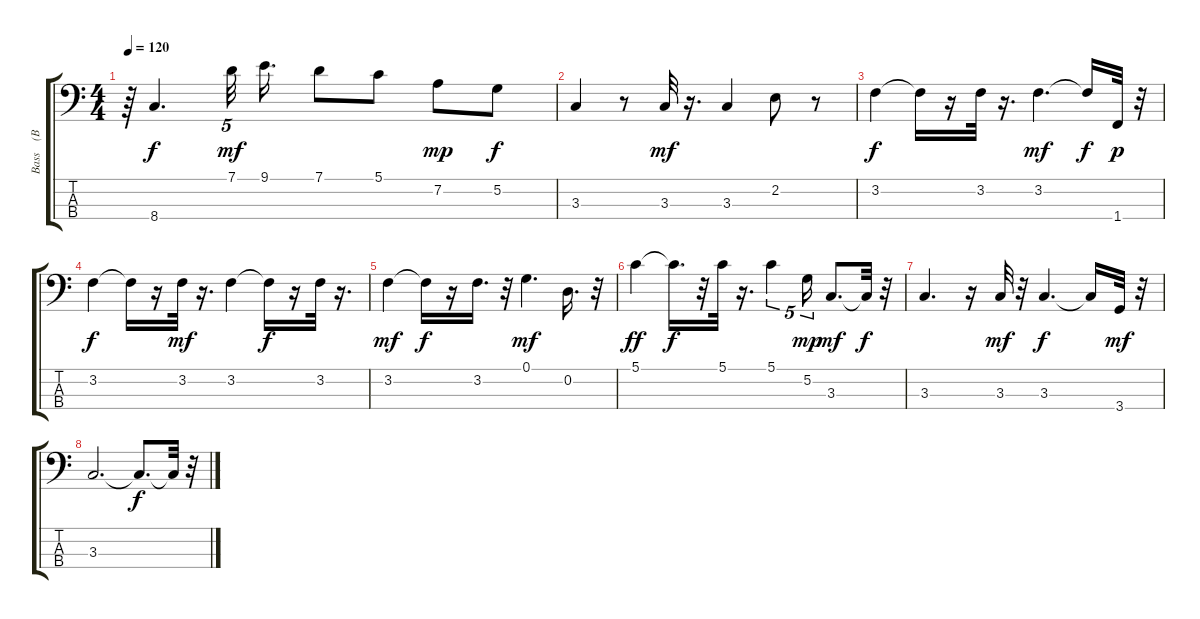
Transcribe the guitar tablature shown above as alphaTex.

\track ("Bass    (BB)" "Bass    (B") {instrument fretlessbass}
\staff {score tabs}
\tuning (G2 D2 A1 E1) {hide}
\ts (4 4)
\tempo 120
\clef f4
\ks c
r.64{dy mf} 8.4.4{d dy f} 7.1.32{tu (5 4) dy mf} 9.1.16{d} 7.1.8 5.1.8 7.2.8{dy mp} 5.2.8{dy f} |
3.3.4 r.8 3.3.32{dy mf} r.16{d} 3.3.4 2.2.8 r.8 |
3.2.4{dy f} 3.2{t}.16 r.16 3.2.32 r.16{d} 3.2.4{d dy mf} 3.2{t}.16{dy f} 1.4.32{dy p} r.32 |
3.2.4{dy f} 3.2{t}.16 r.16 3.2.32{dy mf} r.16{d} 3.2.4 3.2{t}.16{dy f} r.16 3.2.32 r.16{d} |
3.2.4{dy mf} 3.2{t}.16{dy f} r.16 3.2.16{d} r.32 0.1.4{d dy mf} 0.2.16{d} r.32 |
5.1.4{dy ff} 5.1{t}.16{d dy f} r.32 5.1.32 r.16{d} 5.1.4{tu (5 4)} 5.2.16{tu (5 4) dy mp} 3.3.8{d dy mf} 3.3{t}.32{dy f} r.32 |
3.3.4{d} r.16 3.3.32{dy mf} r.32 3.3.4{d dy f} 3.3{t}.16 3.4.32{dy mf} r.32 |
3.3.2{d} 3.3{t}.8{d dy f} 3.3{t}.32 r.32
